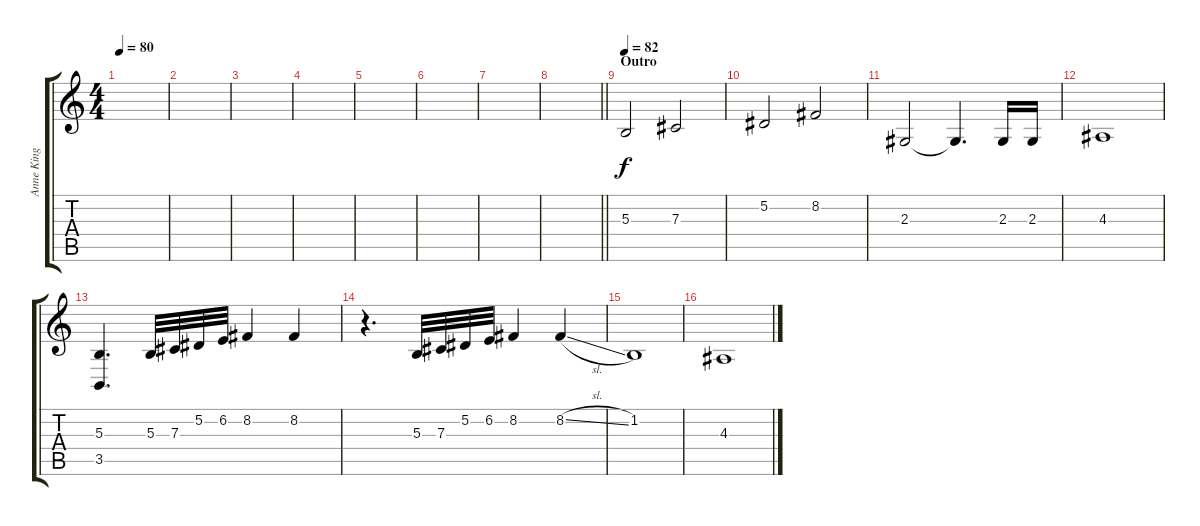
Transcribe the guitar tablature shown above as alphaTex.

\track ("Anne King" "Anne King") {instrument sopranosax}
\staff {score tabs}
\tuning (Eb4 Bb3 Gb3 Db3 Ab2 Eb2) {hide}
\ts (4 4)
\tempo 80
\clef g2
\ks c
|
|
|
|
|
|
|
\barLineRight lightlight
|
\section ("" "Outro")
\tempo 82
5.3.2 7.3.2 |
5.2.2 8.2.2 |
2.3.2 2.3{t}.4{d} 2.3.16 2.3.16 |
4.3.1 |
(5.3 3.5).4{d} 5.3.32 7.3.32 5.2.32 6.2.32 8.2.4 8.2.4 |
r.4{d} 5.3.32 7.3.32 5.2.32 6.2.32 8.2.4 8.2{sl}.4 |
1.2.1 |
4.3.1
